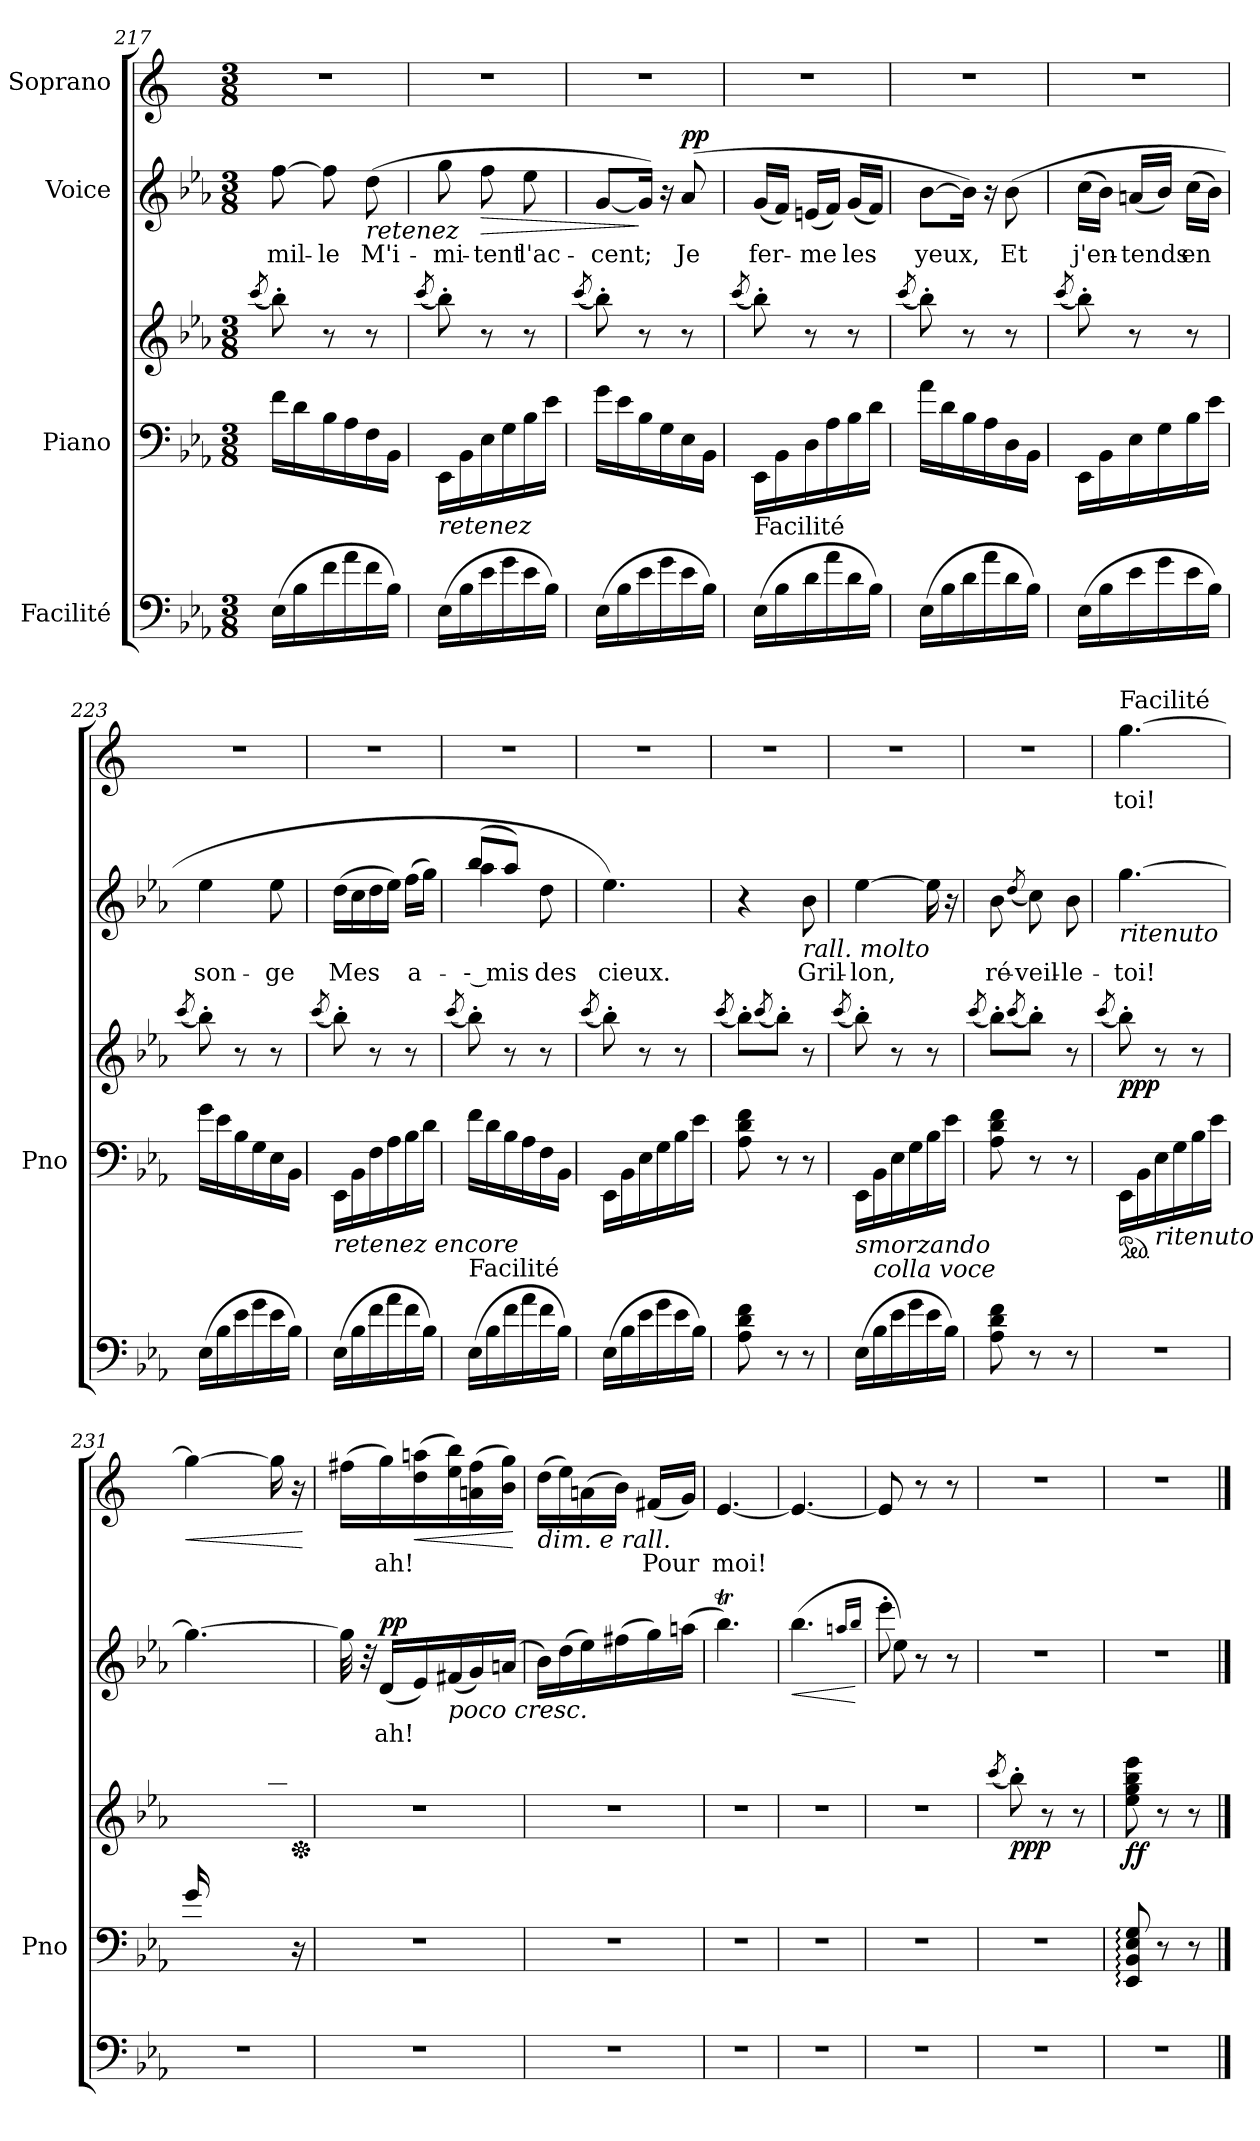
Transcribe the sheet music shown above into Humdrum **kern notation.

**kern	**kern	**kern	**dynam	**kern	**text	**dynam	**kern	**text	**dynam
*part4	*part3	*part3	*part3	*part2	*part2	*part2	*part1	*part1	*part1
*staff5	*staff4	*staff3	*staff3/4	*staff2	*staff2	*staff2	*staff1	*staff1	*staff1
*I"Facilité	*I"Piano	*	*	*I"Voice	*	*	*I"Soprano	*	*
*	*I'Pno	*	*	*	*	*	*	*	*
*clefF4	*clefF4	*clefG2	*	*clefG2	*	*	*clefG2	*	*
*k[b-e-a-]	*k[b-e-a-]	*k[b-e-a-]	*	*k[b-e-a-]	*	*	*k[]	*	*
*M3/8	*M3/8	*M3/8	*	*M3/8	*	*	*M3/8	*	*
=217	=217	=217	=217	=217	=217	=217	=217	=217	=217
.	.	(8qccc/	.	.	.	.	.	.	.
!	!	!	!	!	!LO:LY:b	!	!	!	!
(16E-\LL	16f\LL	8bb-'\)	.	[8ff\	-mil-	.	4.r	.	.
16B-\	16d\	.	.	.	.	.	.	.	.
!	!	!	!	!	!LO:LY:b	!	!	!	!
16f\	16B-\	8r	.	8ff\]	-le	.	.	.	.
16a-\	16A-\	.	.	.	.	.	.	.	.
!	!	!	!	!LO:TX:b:i:t=retenez	!	!	!	!	!
!	!	!	!	!	!LO:LY:b	!	!	!	!
16f\	16F\	8r	.	(8dd\	M'i-	.	.	.	.
16B-\JJ)	16BB-\JJ	.	.	.	.	.	.	.	.
=218	=218	=218	=218	=218	=218	=218	=218	=218	=218
.	.	(8qccc/	.	.	.	.	.	.	.
!	!LO:TX:b:i:t=retenez	!	!	!	!	!	!	!	!
!	!	!	!	!	!LO:LY:b	!	!	!	!
(16E-\LL	16EE-\LL	8bb-'\)	.	8gg\	-mi-	.	4.r	.	.
16B-\	16BB-\	.	.	.	.	.	.	.	.
!	!	!	!	!	!LO:LY:b	!LO:HP:b	!	!	!
16e-\	16E-\	8r	.	8ff\	-tent	>	.	.	.
16g\	16G\	.	.	.	.	.	.	.	.
!	!	!	!	!	!LO:LY:b	!	!	!	!
16e-\	16B-\	8r	.	8ee-\	l'ac-	.	.	.	.
16B-\JJ)	16e-\JJ	.	.	.	.	.	.	.	.
=219	=219	=219	=219	=219	=219	=219	=219	=219	=219
.	.	(8qccc/	.	.	.	.	.	.	.
!	!	!	!	!	!LO:LY:b	!	!	!	!
(16E-\LL	16g\LL	8bb-'\)	.	[8g/L	-cent;	.	4.r	.	.
16B-\	16e-\	.	.	.	.	.	.	.	.
16e-\	16B-\	8r	.	16g/Jk])	.	]	.	.	.
16g\	16G\	.	.	16r	.	.	.	.	.
!	!	!	!	!	!LO:LY:b	!LO:DY:b	!	!	!
16e-\	16E-\	8r	.	(8a-/	Je	pp	.	.	.
16B-\JJ)	16BB-\JJ	.	.	.	.	.	.	.	.
!!LO:LB:g=z
=220	=220	=220	=220	=220	=220	=220	=220	=220	=220
.	.	(8qccc/	.	.	.	.	.	.	.
!LO:TX:a:t=Facilité	!	!	!	!	!	!	!	!	!
!	!	!	!	!	!LO:LY:b	!	!	!	!
(16E-\LL	16EE-\LL	8bb-'\)	.	(16g/LL	fer-	.	4.r	.	.
16B-\	16BB-\	.	.	16f/JJ)	.	.	.	.	.
!	!	!	!	!	!LO:LY:b	!	!	!	!
16d\	16D\	8r	.	(16en/LL	-me	.	.	.	.
16a-\	16A-\	.	.	16f/JJ)	.	.	.	.	.
!	!	!	!	!	!LO:LY:b	!	!	!	!
16d\	16B-\	8r	.	(16g/LL	les	.	.	.	.
16B-\JJ)	16d\JJ	.	.	16f/JJ)	.	.	.	.	.
=221	=221	=221	=221	=221	=221	=221	=221	=221	=221
.	.	(8qccc/	.	.	.	.	.	.	.
!	!	!	!	!	!LO:LY:b	!	!	!	!
*	*	*^	*	*	*	*	*	*	*
(16E-\LL	16a-\LL	8bb-'\)	4ryy	.	[8b-\L	yeux,	.	4.r	.	.
16B-\	16d\	.	.	.	.	.	.	.	.	.
16d\	16B-\	8r	.	.	16b-\Jk])	.	.	.	.	.
16a-\	16A-\	.	.	.	16r	.	.	.	.	.
!	!	!	!	!	!	!LO:LY:b	!	!	!	!
16d\	16D\	8r	16ryy	.	(8b-\	Et	.	.	.	.
!	!	!	!	!LO:DY:b	!	!	!	!	!	!
!	!	!	!	!LO:DY:n=1:b	!	!	!	!	!	!
16B-\JJ)	16BB-\JJ	.	16ryy	other-dynamics pp	.	.	.	.	.	.
*	*	*v	*v	*	*	*	*	*	*	*
=222	=222	=222	=222	=222	=222	=222	=222	=222	=222
.	.	(8qccc/	.	.	.	.	.	.	.
!	!	!	!	!	!LO:LY:b	!	!	!	!
(16E-\LL	16EE-\LL	8bb-'\)	.	(16cc\LL	j'en-	.	4.r	.	.
16B-\	16BB-\	.	.	16b-\JJ)	.	.	.	.	.
!	!	!	!	!	!LO:LY:b	!	!	!	!
16e-\	16E-\	8r	.	(16an/LL	-tends	.	.	.	.
16g\	16G\	.	.	16b-/JJ)	.	.	.	.	.
!	!	!	!	!	!LO:LY:b	!	!	!	!
16e-\	16B-\	8r	.	(16cc\LL	en	.	.	.	.
16B-\JJ)	16e-\JJ	.	.	16b-\JJ)	.	.	.	.	.
=223	=223	=223	=223	=223	=223	=223	=223	=223	=223
.	.	(8qccc/	.	.	.	.	.	.	.
!	!	!	!	!	!LO:LY:b	!	!	!	!
(16E-\LL	16g\LL	8bb-'\)	.	4ee-\	son-	.	4.r	.	.
16B-\	16e-\	.	.	.	.	.	.	.	.
16e-\	16B-\	8r	.	.	.	.	.	.	.
16g\	16G\	.	.	.	.	.	.	.	.
!	!	!	!	!	!LO:LY:b	!LO:DY:b	!	!	!
!	!	!	!	!	!	!LO:DY:n=1:b	!	!	!
16e-\	16E-\	8r	.	8ee-\	-ge	other-dynamics pp	.	.	.
16B-\JJ)	16BB-\JJ	.	.	.	.	.	.	.	.
=224	=224	=224	=224	=224	=224	=224	=224	=224	=224
.	.	(8qccc/	.	.	.	.	.	.	.
!	!LO:TX:b:i:t=retenez encore	!	!	!	!	!	!	!	!
!	!	!	!	!	!LO:LY:b	!	!	!	!
(16E-\LL	16EE-\LL	8bb-'\)	.	(16dd\LL	Mes	.	4.r	.	.
16B-\	16BB-\	.	.	16cc\	.	.	.	.	.
16f\	16F\	8r	.	16dd\	.	.	.	.	.
16a-\	16A-\	.	.	16ee-\JJ)	.	.	.	.	.
!	!	!	!	!	!LO:LY:b	!	!	!	!
16f\	16B-\	8r	.	(16ff\LL	a-	.	.	.	.
16B-\JJ)	16d\JJ	.	.	16gg\JJ)	.	.	.	.	.
!!LO:LB:g=z
=225	=225	=225	=225	=225	=225	=225	=225	=225	=225
.	.	(8qccc/	.	.	.	.	.	.	.
!LO:TX:a:t=Facilité	!	!	!	!	!	!	!	!	!
!	!	!	!	!	!LO:LY:b	!	!	!	!
*	*	*	*	*^	*	*	*	*	*
(16E-\LL	16f\LL	8bb-'\)	.	(8bb-/L	4aa-\	-- mis	.	4.r	.	.
16B-\	16d\	.	.	.	.	.	.	.	.	.
16f\	16B-\	8r	.	8aa-/J)	.	.	.	.	.	.
16a-\	16A-\	.	.	.	.	.	.	.	.	.
!	!	!	!	!	!	!LO:LY:b	!	!	!	!
16f\	16F\	8r	.	8dd\	8ryy	des	.	.	.	.
16B-\JJ)	16BB-\JJ	.	.	.	.	.	.	.	.	.
*	*	*	*	*v	*v	*	*	*	*	*
=226	=226	=226	=226	=226	=226	=226	=226	=226	=226
.	.	(8qccc/	.	.	.	.	.	.	.
!	!	!	!	!	!LO:LY:b	!	!	!	!
(16E-\LL	16EE-\LL	8bb-'\)	.	4.ee-\)	cieux.	.	4.r	.	.
16B-\	16BB-\	.	.	.	.	.	.	.	.
16e-\	16E-\	8r	.	.	.	.	.	.	.
16g\	16G\	.	.	.	.	.	.	.	.
16e-\	16B-\	8r	.	.	.	.	.	.	.
16B-\JJ)	16e-\JJ	.	.	.	.	.	.	.	.
=227	=227	=227	=227	=227	=227	=227	=227	=227	=227
.	.	(8qccc/	.	.	.	.	.	.	.
8A-\ 8d\ 8f\	8A-\ 8d\ 8f\	8bb-'\L)	.	4r	.	.	4.r	.	.
.	.	(8qccc/	.	.	.	.	.	.	.
8r	8r	8bb-'\J)	.	.	.	.	.	.	.
!	!	!	!	!LO:TX:b:i:t=rall.  molto	!	!	!	!	!
!	!	!	!	!	!LO:LY:b	!	!	!	!
8r	8r	8r	.	8b-\	Gril-	.	.	.	.
=228	=228	=228	=228	=228	=228	=228	=228	=228	=228
.	.	(8qccc/	.	.	.	.	.	.	.
!	!LO:TX:b:i:t=smorzando	!	!	!	!	!	!	!	!
!	!	!	!	!	!LO:LY:b	!	!	!	!
(16E-\LL	16EE-\LL	8bb-'\)	.	[4ee-\	-lon,	.	4.r	.	.
!	!LO:TX:b:i:t=colla voce	!	!	!	!	!	!	!	!
16B-\	16BB-\	.	.	.	.	.	.	.	.
16e-\	16E-\	8r	.	.	.	.	.	.	.
16g\	16G\	.	.	.	.	.	.	.	.
16e-\	16B-\	8r	.	16ee-\]	.	.	.	.	.
16B-\JJ)	16e-\JJ	.	.	16r	.	.	.	.	.
=229	=229	=229	=229	=229	=229	=229	=229	=229	=229
.	.	(8qccc/	.	.	.	.	.	.	.
!	!	!	!	!	!LO:LY:b	!	!	!	!
8A-\ 8d\ 8f\	8A-\ 8d\ 8f\	8bb-'\L)	.	8b-\	ré-	.	4.r	.	.
.	.	(8qccc/	.	(8qdd/	.	.	.	.	.
!	!	!	!	!	!LO:LY:b	!	!	!	!
8r	8r	8bb-'\J)	.	8cc\)	-veil-	.	.	.	.
!	!	!	!	!	!LO:LY:b	!	!	!	!
8r	8r	8r	.	8b-\	-le -	.	.	.	.
!!LO:PB:g=z
=230	=230	=230	=230	=230	=230	=230	=230	=230	=230
.	.	(8qccc/	.	.	.	.	.	.	.
*	*ped	*	*	*	*	*	*	*	*
!	!	!	!	!	!	!	!LO:TX:a:t=Facilité	!	!
!	!	!	!	!LO:TX:b:i:t=ritenuto	!	!	!	!	!
!	!	!	!LO:DY:b	!	!LO:LY:b	!	!	!LO:LY:b	!
4.r	(16EE-\LL	8bb-'\)	ppp	[4.gg\	toi!	.	[4.gg\	toi!	.
.	16BB-\	.	.	.	.	.	.	.	.
!	!LO:TX:b:i:t=ritenuto	!	!	!	!	!	!	!	!
.	16E-\	8r	.	.	.	.	.	.	.
.	16G\	.	.	.	.	.	.	.	.
.	16B-\	8r	.	.	.	.	.	.	.
.	16e-\JJ	.	.	.	.	.	.	.	.
=231	=231	=231	=231	=231	=231	=231	=231	=231	=231
*	*	*^	*	*	*	*	*	*	*
!	!	!	!	!	!	!	!	!	!	!LO:HP:b
4.r	16g/LL	4.ryy	16ryy	.	4.gg\_	.	.	4gg\_	.	<
.	4ryy	.	16b-\	.	.	.	.	.	.	.
.	.	.	16ee-\	.	.	.	.	.	.	.
.	.	.	16gg\	.	.	.	.	.	.	.
.	.	.	16bb-\JJ)	.	.	.	.	16gg\]	.	.
*	*	*Xped	*	*	*	*	*	*	*	*
.	16r	.	16ryy	.	.	.	.	16r	.	.
*	*	*v	*v	*	*	*	*	*	*	*
.	.	.	.	.	.	.	.	.	[
=232	=232	=232	=232	=232	=232	=232	=232	=232	=232
4.r	4.r	4.r	.	32gg\]	.	.	(16ff#X\LL	.	.
.	.	.	.	32r	.	.	.	.	.
!	!	!	!	!	!LO:LY:b	!LO:DY:b	!	!LO:LY:b	!
.	.	.	.	(16d/LL	ah!	pp	16gg\)	ah!	.
!	!	!	!	!	!	!	!	!	!LO:HP:b
.	.	.	.	16e-/)	.	.	(16dd\ 16aan\	.	<
!	!	!	!	!LO:TX:b:i:t=poco  cresc.	!	!	!	!	!
.	.	.	.	(16f#X/	.	.	16ee\ 16bb\)	.	.
.	.	.	.	16g/)	.	.	(16an\ 16ff#\	.	.
.	.	.	.	(16an/JJ	.	.	16b\ 16gg\JJ)	.	.
.	.	.	.	.	.	.	.	.	[
=233	=233	=233	=233	=233	=233	=233	=233	=233	=233
!	!	!	!	!	!	!	!LO:TX:b:i:t=dim.    e     rall.	!	!
4.r	4.r	4.r	.	16b-\LL)	.	.	(16dd\LL	.	.
.	.	.	.	(16dd\	.	.	16ee\)	.	.
.	.	.	.	16ee-\)	.	.	(16an\	.	.
.	.	.	.	(16ff#X\	.	.	16b\JJ)	.	.
!	!	!	!	!	!	!	!	!LO:LY:b	!
.	.	.	.	16gg\)	.	.	(16f#X/LL	Pour	.
.	.	.	.	(16aan\JJ	.	.	16g/JJ)	.	.
=234	=234	=234	=234	=234	=234	=234	=234	=234	=234
!	!	!	!	!	!	!	!	!LO:LY:b	!
4.r	4.r	4.r	.	4.bb-T\)	.	.	[4.e/	moi!	.
=235	=235	=235	=235	=235	=235	=235	=235	=235	=235
!	!	!	!	!	!	!LO:HP:b	!	!	!
4.r	4.r	4.r	.	(4.bb-TTT\	.	<	4.e/_	.	.
.	.	.	.	16qaan/LL	.	.	.	.	.
.	.	.	.	16qbb-/JJ	.	.	.	.	.
.	.	.	.	.	.	[	.	.	.
=236	=236	=236	=236	=236	=236	=236	=236	=236	=236
*	*	*	*	*^	*	*	*	*	*
4.r	4.r	4.r	.	8eee-'>\	8ee-\)	.	.	8e/]	.	.
.	.	.	.	8r	4ryy	.	.	8r	.	.
.	.	.	.	8r	.	.	.	8r	.	.
*	*	*	*	*v	*v	*	*	*	*	*
=237	=237	=237	=237	=237	=237	=237	=237	=237	=237
.	.	(8qccc/	.	.	.	.	.	.	.
!	!	!	!LO:DY:b	!	!	!	!	!	!
4.r	4.r	8bb-'\)	ppp	4.r	.	.	4.r	.	.
.	.	8r	.	.	.	.	.	.	.
.	.	8r	.	.	.	.	.	.	.
!!LO:LB:g=z
=238	=238	=238	=238	=238	=238	=238	=238	=238	=238
!	!	!	!LO:DY:b	!	!	!	!	!	!
4.r	8EE-/: 8BB-/: 8E-/: 8G/:	8ee-\ 8gg\ 8bb-\ 8eee-\	ff	4.r	.	.	4.r	.	.
.	8r	8r	.	.	.	.	.	.	.
.	8r	8r	.	.	.	.	.	.	.
==	==	==	==	==	==	==	==	==	==
*-	*-	*-	*-	*-	*-	*-	*-	*-	*-
